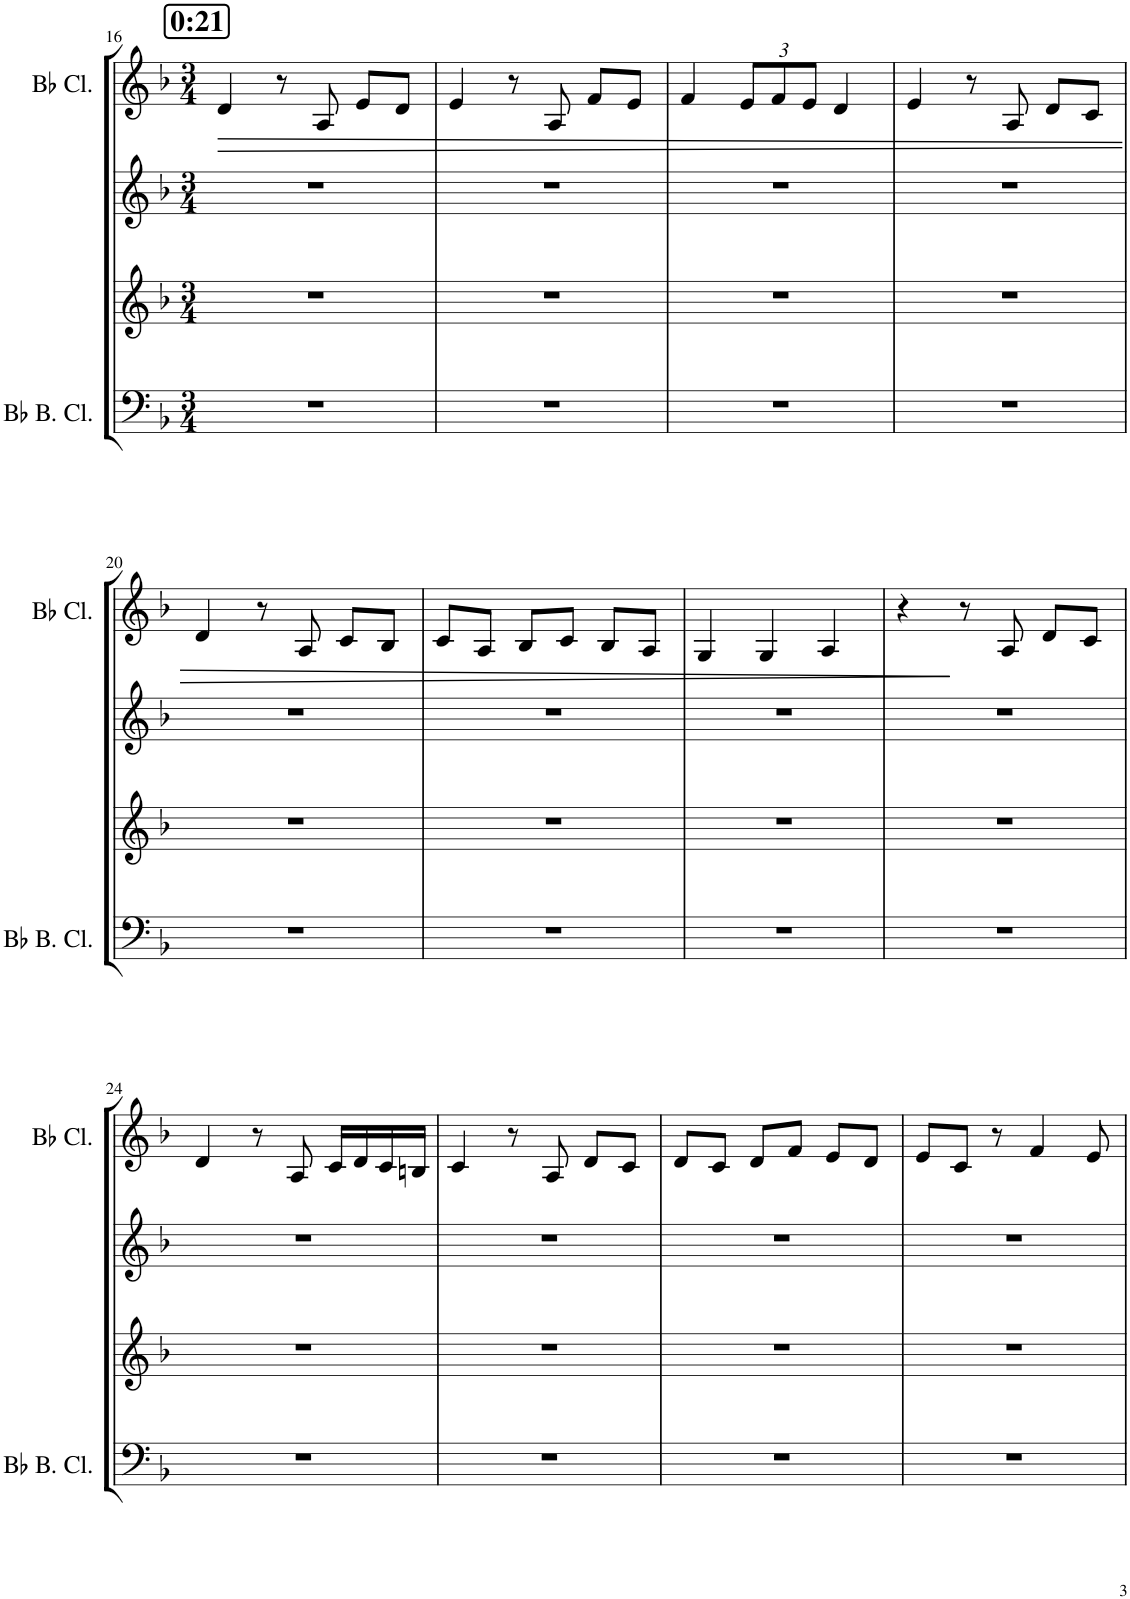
**kern	**kern	**kern	**kern	**dynam
*part4	*part3	*part2	*part1	*part1
*staff4	*staff3	*staff2	*staff1	*staff1
*I"Bb Bass Clarinet (Bass Clef)	*I"Bb Clarinet	*I"Oboe	*I"Bb Clarinet	*
*I'Bb B. Cl.	*I'Cl	*I'Ob	*I'Bb Cl.	*
!!LO:PB:g=z
*clefF4	*clefG2	*clefG2	*clefG2	*
*ITrd8c14	*ITrd1c2	*	*ITrd1c2	*
*k[b-]	*k[b-]	*k[b-]	*k[b-]	*
*M3/4	*M3/4	*M3/4	*M3/4	*
!!LO:REH:place=s1:a:B:cj:fs=14:t=0&colon;21
=16	=16	=16	=16	=16
!	!	!	!	!LO:HP:b
2.r	2.r	2.r	4d/	>
.	.	.	8r	.
.	.	.	8A/	.
.	.	.	8e/L	.
.	.	.	8d/J	.
=17	=17	=17	=17	=17
2.r	2.r	2.r	4e/	.
.	.	.	8r	.
.	.	.	8A/	.
.	.	.	8f/L	.
.	.	.	8e/J	.
=18	=18	=18	=18	=18
2.r	2.r	2.r	4f/	.
*	*	*	*Xbrackettup	*
.	.	.	12e/L	.
.	.	.	12f/	.
.	.	.	12e/J	.
.	.	.	4d/	.
=19	=19	=19	=19	=19
2.r	2.r	2.r	4e/	.
.	.	.	8r	.
.	.	.	8A/	.
.	.	.	8d/L	.
.	.	.	8c/J	.
!!LO:LB:g=z
=20	=20	=20	=20	=20
2.r	2.r	2.r	4d/	.
.	.	.	8r	.
.	.	.	8A/	.
.	.	.	8c/L	.
.	.	.	8B-/J	.
=21	=21	=21	=21	=21
2.r	2.r	2.r	8c/L	.
.	.	.	8A/J	.
.	.	.	8B-/L	.
.	.	.	8c/J	.
.	.	.	8B-/L	.
.	.	.	8A/J	.
=22	=22	=22	=22	=22
2.r	2.r	2.r	4G/	.
.	.	.	4G/	.
.	.	.	4A/	.
=23	=23	=23	=23	=23
2.r	2.r	2.r	4r	.
.	.	.	8r	]
.	.	.	8A/	.
.	.	.	8d/L	.
.	.	.	8c/J	.
!!LO:LB:g=z
=24	=24	=24	=24	=24
2.r	2.r	2.r	4d/	.
.	.	.	8r	.
.	.	.	8A/	.
.	.	.	16c/LL	.
.	.	.	16d/	.
.	.	.	16c/	.
.	.	.	16Bn/JJ	.
=25	=25	=25	=25	=25
2.r	2.r	2.r	4c/	.
.	.	.	8r	.
.	.	.	8A/	.
.	.	.	8d/L	.
.	.	.	8c/J	.
=26	=26	=26	=26	=26
2.r	2.r	2.r	8d/L	.
.	.	.	8c/J	.
.	.	.	8d/L	.
.	.	.	8f/J	.
.	.	.	8e/L	.
.	.	.	8d/J	.
=27	=27	=27	=27	=27
2.r	2.r	2.r	8e/L	.
.	.	.	8c/J	.
.	.	.	8r	.
.	.	.	4f/	.
.	.	.	8e/	.
=	=	=	=	=
*-	*-	*-	*-	*-
